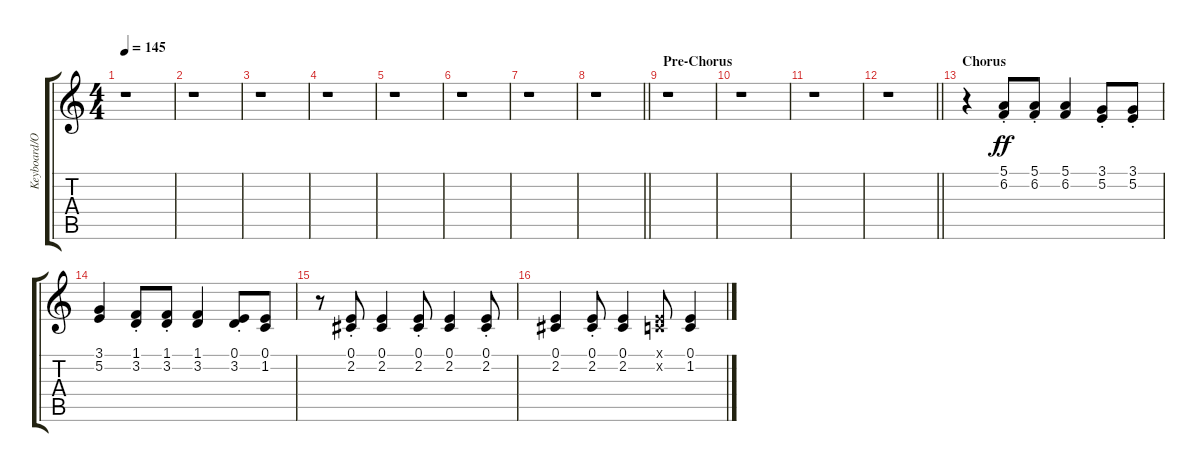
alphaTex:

\track ("Keyboard/Organ" "Keyboard/O") {instrument clavinet}
\staff {score tabs}
\tuning (E4 B3 G3 D3 A2 E2) {hide}
\ts (4 4)
\tempo 145
\clef g2
\ks c
r.1{dy fff} |
r.1 |
r.1 |
r.1 |
r.1 |
r.1 |
r.1 |
\barLineRight lightlight
r.1 |
\section ("" "Pre-Chorus")
r.1 |
r.1 |
r.1 |
\barLineRight lightlight
r.1 |
\section ("" "Chorus")
r.4 (5.1{st} 6.2{st}).8{dy ff} (5.1{st} 6.2{st}).8 (5.1 6.2).4 (3.1{st} 5.2{st}).8 (3.1{st} 5.2{st}).8 |
(3.1 5.2).4 (1.1{st} 3.2{st}).8 (1.1{st} 3.2{st}).8 (1.1 3.2).4 (0.1{st} 3.2{st}).8 (0.1 1.2).8 |
r.8 (0.1{st} 2.2{st}).8 (0.1 2.2).4 (0.1{st} 2.2{st}).8 (0.1 2.2).4 (0.1{st} 2.2{st}).8 |
(0.1 2.2).4 (0.1{st} 2.2{st}).8 (0.1 2.2).4 (0.1{x} 1.2{x}).8 (0.1 1.2).4
